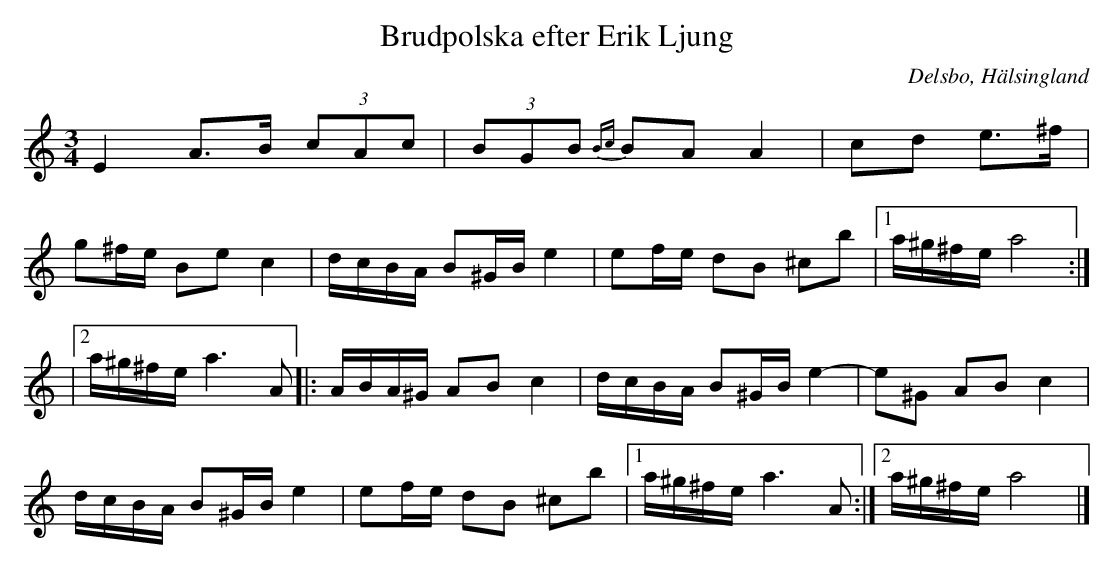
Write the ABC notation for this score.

X:1
T: Brudpolska efter Erik Ljung
O: Delsbo, Hälsingland
M: 3/4
L: 1/8
K: Am
E2 A>B (3cAc| (3BGB {Bc}BA A2|cd e>^f|
g^f/e/ Be c2 | d/c/B/A/ B^G/B/ e2 | ef/e/ dB ^cb |1 a/^g/^f/e/ a4 :|
|2 a/^g/^f/e/ a3 A |: A/B/A/^G/ AB c2 | d/c/B/A/ B^G/B/ e2- | e^G AB c2 |
d/c/B/A/ B^G/B/ e2 | ef/e/ dB ^cb |1 a/^g/^f/e/ a3 A :|2 a/^g/^f/e/ a4 |]
